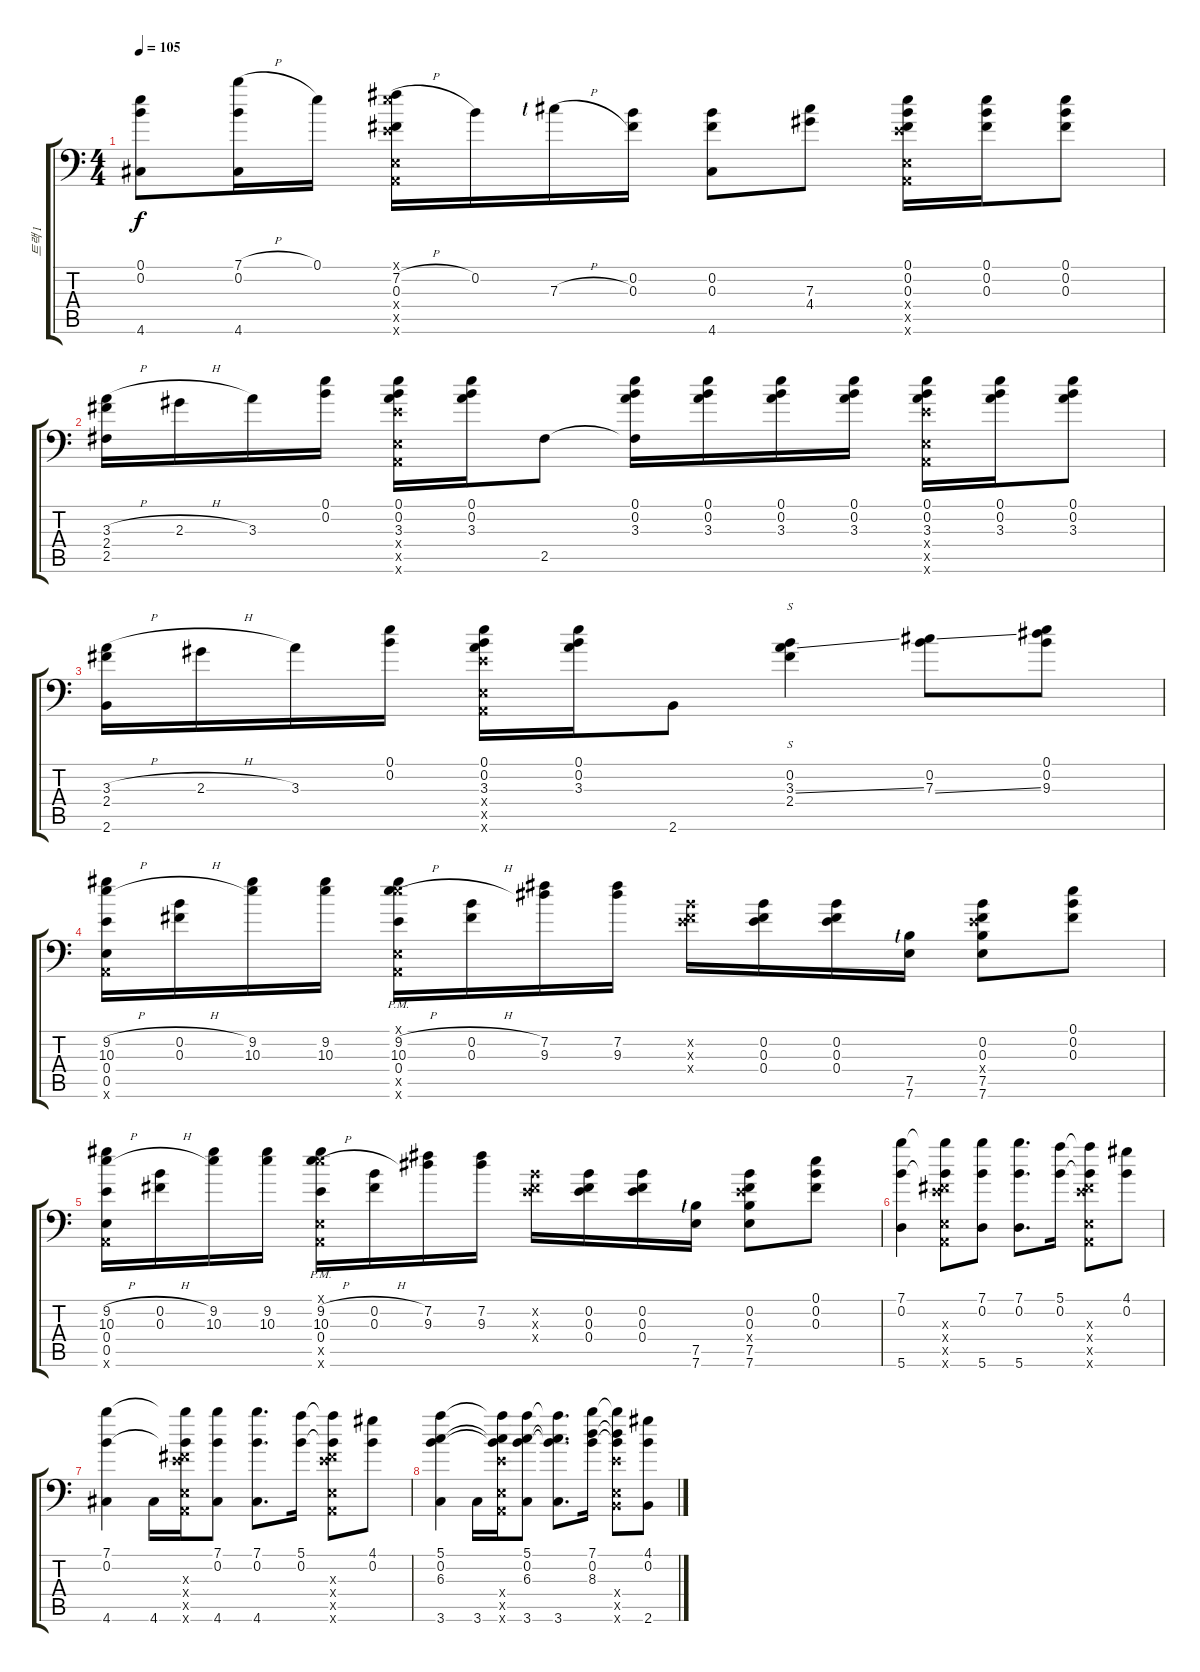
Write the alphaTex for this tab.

\track ("트랙 1" "트랙 1") {instrument acousticguitarnylon}
\staff {score tabs}
\tuning (E4 B3 Gb3 E3 E2 A1) {hide}
\ts (4 4)
\tempo 105
\clef f4
\ks c
(0.1{t} 0.2{t} 4.6{t}).8{dy f} (7.1{h} 0.2 4.6).16 0.1.16 (0.1{x} 7.2{h} 0.3 0.4{x} 0.5{x} 0.6{x}).16 0.2.16 7.3{h lf 1}.16 (0.2 0.3).16 (0.2 0.3 4.6).8 (7.3 4.4).8 (0.1 0.2 0.3 0.4{x} 0.5{x} 0.6{x}).16 (0.1 0.2 0.3).16 (0.1 0.2 0.3).8 |
(3.3{h} 2.4 2.5).16 2.3{h}.16 3.3.16 (0.1 0.2).16 (0.1 0.2 3.3 0.4{x} 0.5{x} 0.6{x}).16 (0.1 0.2 3.3).16 2.5.8 (0.1 0.2 3.3 2.5{t}).16 (0.1 0.2 3.3).16 (0.1 0.2 3.3).16 (0.1 0.2 3.3).16 (0.1 0.2 3.3 0.4{x} 0.5{x} 0.6{x}).16 (0.1 0.2 3.3).16 (0.1 0.2 3.3).8 |
(3.3{h} 2.4 2.6).16 2.3{h}.16 3.3.16 (0.1 0.2).16 (0.1 0.2 3.3 0.4{x} 0.5{x} 0.6{x}).16 (0.1 0.2 3.3).16 2.6.8 (0.2 3.3{ss} 2.4).4{s} (0.2 7.3{ss}).8 (0.1 0.2 9.3).8 |
(9.2{h} 10.3{h} 0.4 0.5 0.6{x}).16 (0.2{h} 0.3{h}).16 (9.2 10.3).16 (9.2 10.3).16 (0.1{x} 9.2{h} 10.3{h} 0.4{pm} 0.5{x} 0.6{x}).16 (0.2{h} 0.3{h}).16 (7.2 9.3).16 (7.2 9.3).16 (0.2{x} 0.3{x} 0.4{x}).16 (0.2 0.3 0.4).16 (0.2 0.3 0.4).16 (7.5{lf 1} 7.6).16 (0.2 0.3 0.4{x} 7.5 7.6).8 (0.1 0.2 0.3).8 |
(9.2{h} 10.3{h} 0.4 0.5 0.6{x}).16 (0.2{h} 0.3{h}).16 (9.2 10.3).16 (9.2 10.3).16 (0.1{x} 9.2{h} 10.3{h} 0.4{pm} 0.5{x} 0.6{x}).16 (0.2{h} 0.3{h}).16 (7.2 9.3).16 (7.2 9.3).16 (0.2{x} 0.3{x} 0.4{x}).16 (0.2 0.3 0.4).16 (0.2 0.3 0.4).16 (7.5{lf 1} 7.6).16 (0.2 0.3 0.4{x} 7.5 7.6).8 (0.1 0.2 0.3).8 |
(7.1 0.2 5.6).4 (7.1{t} 0.2{t} 0.3{x} 0.4{x} 0.5{x} 0.6{x}).8 (7.1 0.2 5.6).8 (7.1 0.2 5.6).8{d} (5.1 0.2).16 (5.1{t} 0.2{t} 0.3{x} 0.4{x} 0.5{x} 0.6{x}).8 (4.1 0.2).8 |
(7.1 0.2 4.6).4 4.6.16 (7.1{t} 0.2{t} 0.3{x} 0.4{x} 0.5{x} 0.6{x}).16 (7.1 0.2 4.6).8 (7.1 0.2 4.6).8{d} (5.1 0.2).16 (5.1{t} 0.2{t} 0.3{x} 0.4{x} 0.5{x} 0.6{x}).8 (4.1 0.2).8 |
(5.1 0.2 6.3 3.6).4 3.6.16 (5.1{t} 0.2{t} 6.3{t} 0.4{x} 0.5{x} 0.6{x}).16 (5.1 0.2 6.3 3.6).8 (5.1{t} 0.2{t} 6.3{t} 3.6).8{d} (7.1 0.2 8.3).16 (7.1{t} 0.2{t} 8.3{t} 0.4{x} 0.5{x} 2.6{x}).8 (4.1 0.2 2.6).8
